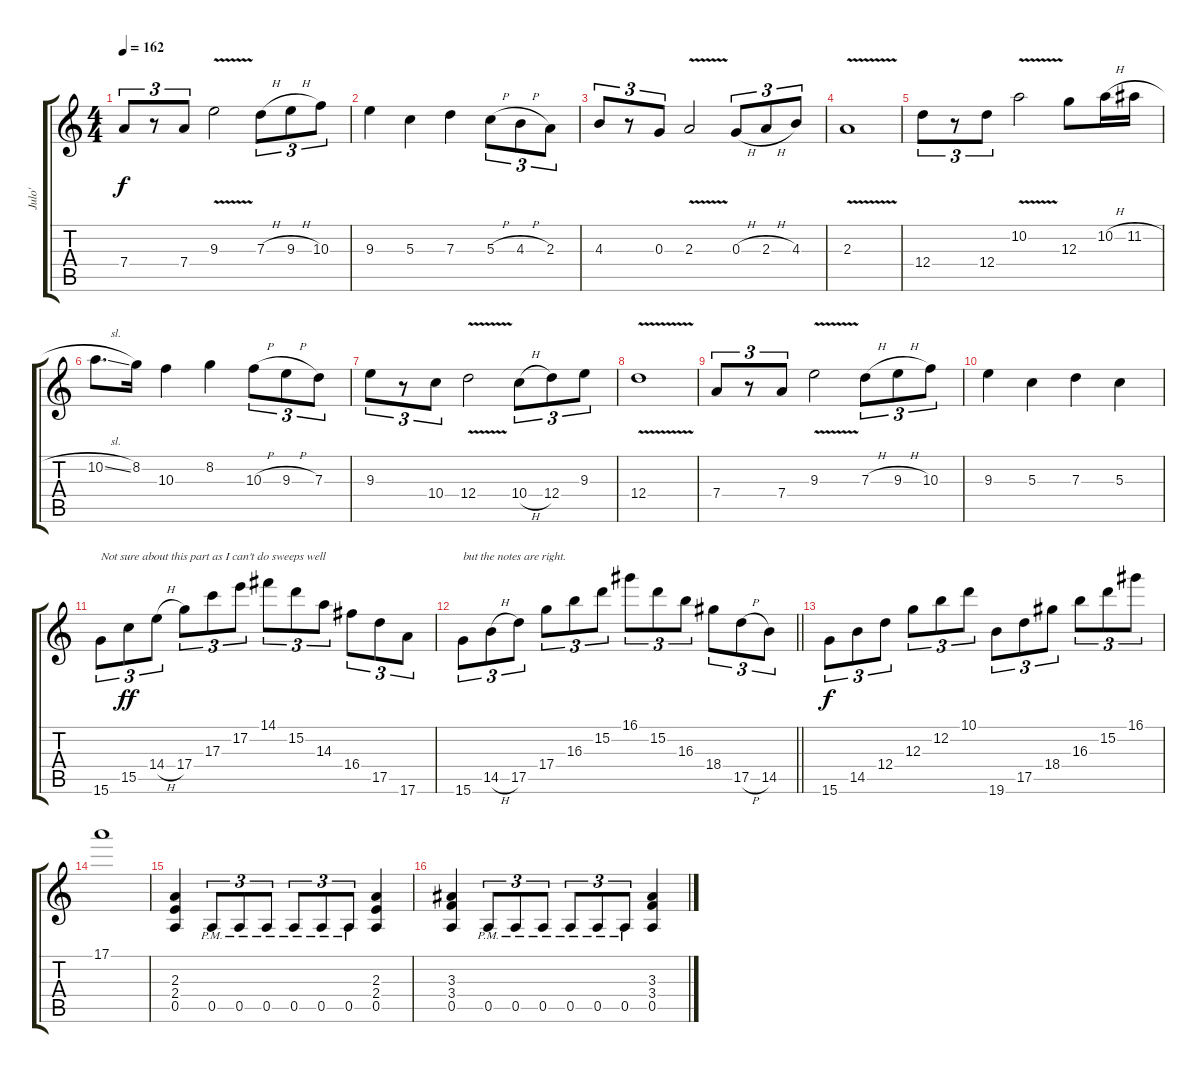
\track ("Julo'" "Julo'") {instrument overdrivenguitar}
\staff {score tabs}
\tuning (E4 B3 G3 D3 A2 E2) {hide}
\ts (4 4)
\tempo 162
\clef g2
\ks c
7.4.8{tu (3 2) dy f} r.8{tu (3 2)} 7.4.8{tu (3 2)} 9.3{v}.2 7.3{h}.8{tu (3 2)} 9.3{h}.8{tu (3 2)} 10.3.8{tu (3 2)} |
9.3.4 5.3.4 7.3.4 5.3{h}.8{tu (3 2)} 4.3{h}.8{tu (3 2)} 2.3.8{tu (3 2)} |
4.3.8{tu (3 2)} r.8{tu (3 2)} 0.3.8{tu (3 2)} 2.3{v}.2 0.3{h}.8{tu (3 2)} 2.3{h}.8{tu (3 2)} 4.3.8{tu (3 2)} |
2.3{v}.1 |
12.4.8{tu (3 2)} r.8{tu (3 2)} 12.4.8{tu (3 2)} 10.2{v}.2 12.3.8 10.2{h}.16 11.2{h}.16 |
10.2{sl}.8{d} 8.2.16 10.3.4 8.2.4 10.3{h}.8{tu (3 2)} 9.3{h}.8{tu (3 2)} 7.3.8{tu (3 2)} |
9.3.8{tu (3 2)} r.8{tu (3 2)} 10.4.8{tu (3 2)} 12.4{v}.2 10.4{h}.8{tu (3 2)} 12.4.8{tu (3 2)} 9.3.8{tu (3 2)} |
12.4{v}.1 |
7.4.8{tu (3 2)} r.8{tu (3 2)} 7.4.8{tu (3 2)} 9.3{v}.2 7.3{h}.8{tu (3 2)} 9.3{h}.8{tu (3 2)} 10.3.8{tu (3 2)} |
9.3.4 5.3.4 7.3.4 5.3.4 |
15.6.8{tu (3 2) txt "Not sure about this part as I can't do sweeps well"} 15.5.8{tu (3 2) dy ff} 14.4{h}.8{tu (3 2)} 17.4.8{tu (3 2)} 17.3.8{tu (3 2)} 17.2.8{tu (3 2)} 14.1.8{tu (3 2)} 15.2.8{tu (3 2)} 14.3.8{tu (3 2)} 16.4.8{tu (3 2)} 17.5.8{tu (3 2)} 17.6.8{tu (3 2)} |
\barLineRight lightlight
15.6.8{tu (3 2) txt "but the notes are right."} 14.5{h}.8{tu (3 2)} 17.5.8{tu (3 2)} 17.4.8{tu (3 2)} 16.3.8{tu (3 2)} 15.2.8{tu (3 2)} 16.1.8{tu (3 2)} 15.2.8{tu (3 2)} 16.3.8{tu (3 2)} 18.4.8{tu (3 2)} 17.5{h}.8{tu (3 2)} 14.5.8{tu (3 2)} |
15.6.8{tu (3 2) dy f} 14.5.8{tu (3 2)} 12.4.8{tu (3 2)} 12.3.8{tu (3 2)} 12.2.8{tu (3 2)} 10.1.8{tu (3 2)} 19.6.8{tu (3 2)} 17.5.8{tu (3 2)} 18.4.8{tu (3 2)} 16.3.8{tu (3 2)} 15.2.8{tu (3 2)} 16.1.8{tu (3 2)} |
17.1.1 |
(2.3 2.4 0.5).4 0.5{pm}.8{tu (3 2)} 0.5{pm}.8{tu (3 2)} 0.5{pm}.8{tu (3 2)} 0.5{pm}.8{tu (3 2)} 0.5{pm}.8{tu (3 2)} 0.5{pm}.8{tu (3 2)} (2.3 2.4 0.5).4 |
(3.3 3.4 0.5).4 0.5{pm}.8{tu (3 2)} 0.5{pm}.8{tu (3 2)} 0.5{pm}.8{tu (3 2)} 0.5{pm}.8{tu (3 2)} 0.5{pm}.8{tu (3 2)} 0.5{pm}.8{tu (3 2)} (3.3 3.4 0.5).4
